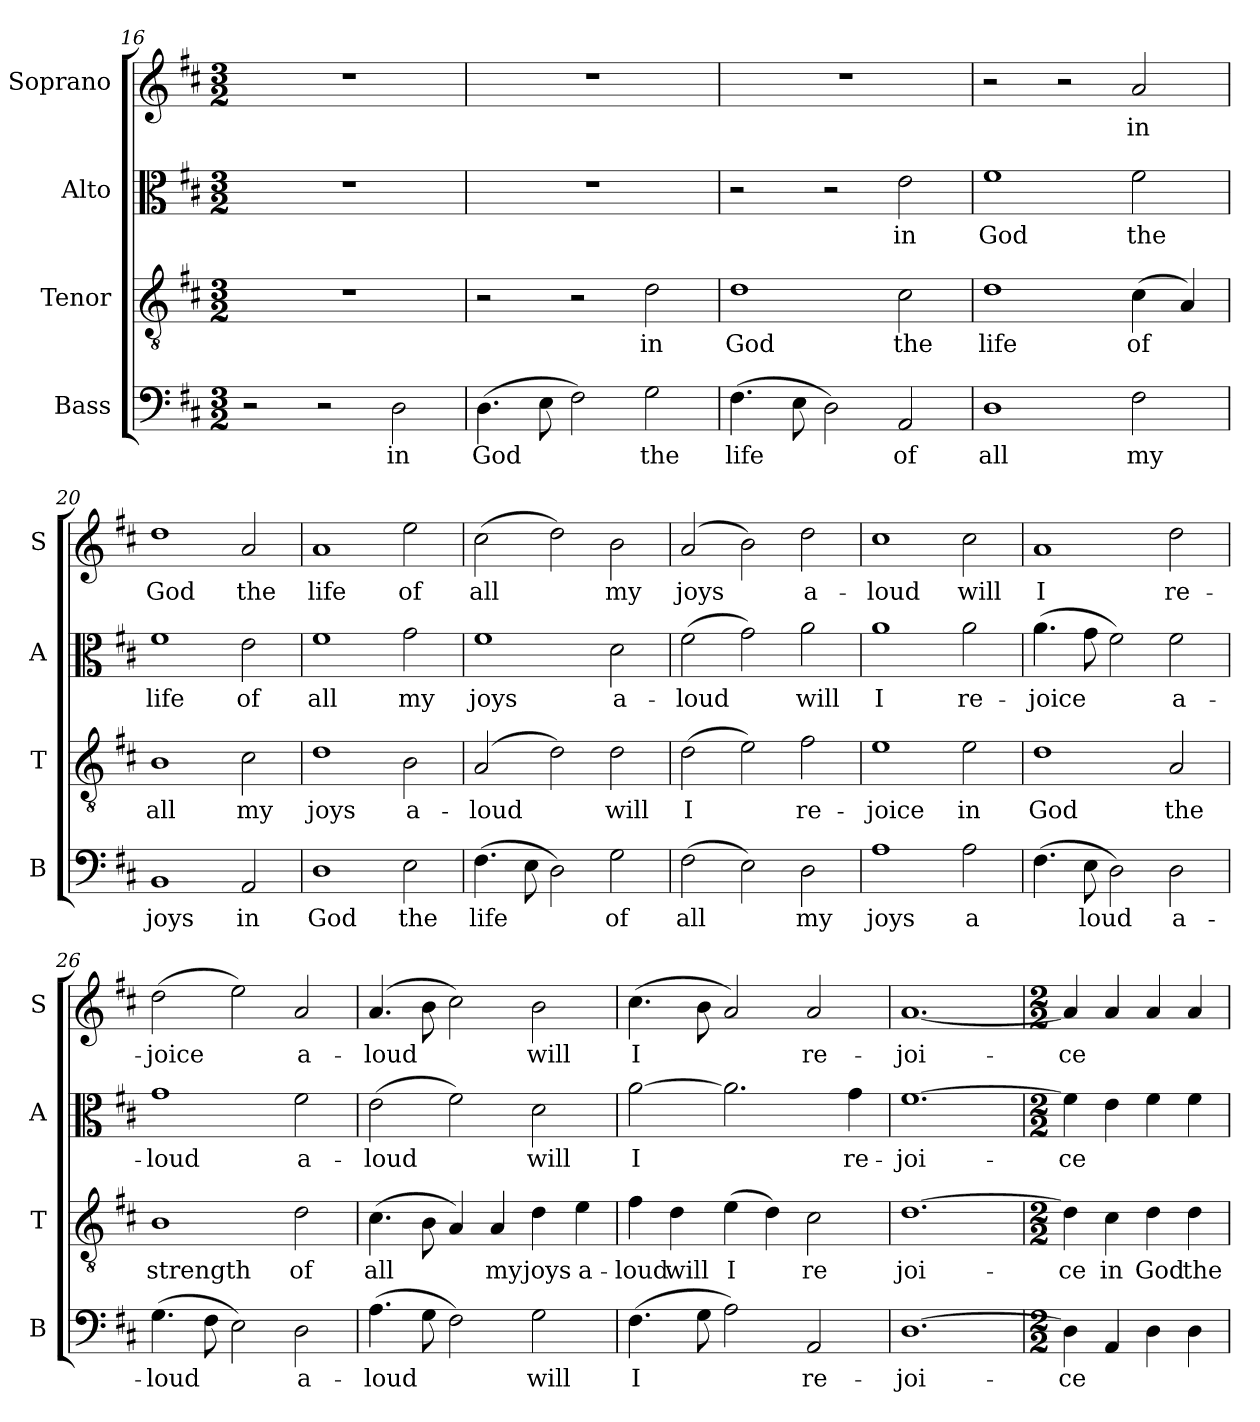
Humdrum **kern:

**kern	**text	**kern	**text	**kern	**text	**kern	**text
*part4	*part4	*part3	*part3	*part2	*part2	*part1	*part1
*staff4	*staff4	*staff3	*staff3	*staff2	*staff2	*staff1	*staff1
*I"Bass	*	*I"Tenor	*	*I"Alto	*	*I"Soprano	*
*I'B	*	*I'T	*	*I'A	*	*I'S	*
*clefF4	*	*clefGv2	*	*clefC3	*	*clefG2	*
*k[f#c#]	*	*k[f#c#]	*	*k[f#c#]	*	*k[f#c#]	*
*D:	*	*D:	*	*D:	*	*D:	*
*M3/2	*	*M3/2	*	*M3/2	*	*M3/2	*
=16	=16	=16	=16	=16	=16	=16	=16
2r	.	1.r	.	1.r	.	1.r	.
2r	.	.	.	.	.	.	.
2D\	in	.	.	.	.	.	.
=17	=17	=17	=17	=17	=17	=17	=17
(4.D\	God	2r	.	1.r	.	1.r	.
8E\	.	.	.	.	.	.	.
2F#\)	.	2r	.	.	.	.	.
2G\	the	2d\	in	.	.	.	.
=18	=18	=18	=18	=18	=18	=18	=18
(4.F#\	life	1d	God	2r	.	1.r	.
8E\	.	.	.	.	.	.	.
2D\)	.	.	.	2r	.	.	.
2AA/	of	2c#\	the	2e\	in	.	.
=19	=19	=19	=19	=19	=19	=19	=19
1D	all	1d	life	1f#	God	2r	.
.	.	.	.	.	.	2r	.
2F#\	my	(4c#\	of	2f#\	the	2a/	in
.	.	4A/)	.	.	.	.	.
=20	=20	=20	=20	=20	=20	=20	=20
1BB	joys	1B	all	1f#	life	1dd	God
2AA/	in	2c#\	my	2e\	of	2a/	the
!!LO:LB:g=z
=21	=21	=21	=21	=21	=21	=21	=21
1D	God	1d	joys	1f#	all	1a	life
2E\	the	2B\	a-	2g\	my	2ee\	of
=22	=22	=22	=22	=22	=22	=22	=22
(4.F#\	life	(2A/	-loud	1f#	joys	(2cc#\	all
8E\	.	.	.	.	.	.	.
2D\)	.	2d\)	.	.	.	2dd\)	.
2G\	of	2d\	will	2d\	a-	2b\	my
=23	=23	=23	=23	=23	=23	=23	=23
(2F#\	all	(2d\	I	(2f#\	-loud	(2a/	joys
2E\)	.	2e\)	.	2g\)	.	2b\)	.
2D\	my	2f#\	re-	2a\	will	2dd\	a-
=24	=24	=24	=24	=24	=24	=24	=24
1A	joys	1e	-joice	1a	I	1cc#	-loud
2A\	a	2e\	in	2a\	re-	2cc#\	will
=25	=25	=25	=25	=25	=25	=25	=25
(4.F#\	.	1d	God	(4.a\	-joice	1a	I
8E\	loud	.	.	8g\	.	.	.
2D\)	.	.	.	2f#\)	.	.	.
2D\	a-	2A/	the	2f#\	a-	2dd\	re-
=26	=26	=26	=26	=26	=26	=26	=26
(4.G\	-loud	1B	strength	1g	-loud	(2dd\	-joice
8F#\	.	.	.	.	.	.	.
2E\)	.	.	.	.	.	2ee\)	.
2D\	a-	2d\	of	2f#\	a-	2a/	a-
!!LO:PB:g=z
=27	=27	=27	=27	=27	=27	=27	=27
(4.A\	-loud	(4.c#\	all	(2e\	-loud	(4.a/	-loud
8G\	.	8B\	.	.	.	8b\	.
2F#\)	.	4A/)	.	2f#\)	.	2cc#\)	.
.	.	4A/	my	.	.	.	.
2G\	will	4d\	joys	2d\	will	2b\	will
.	.	4e\	a-	.	.	.	.
=28	=28	=28	=28	=28	=28	=28	=28
(4.F#\	I	4f#\	-loud	[2a\	I	(4.cc#\	I
.	.	4d\	will	.	.	.	.
8G\	.	.	.	.	.	8b\	.
2A\)	.	(4e\	I	2.a\]	.	2a/)	.
.	.	4d\)	.	.	.	.	.
2AA/	re-	2c#\	re	.	.	2a/	re-
.	.	.	.	4g\	re-	.	.
=29	=29	=29	=29	=29	=29	=29	=29
[1.D	-joi-	[1.d	joi-	[1.f#	-joi-	[1.a	-joi-
=30	=30	=30	=30	=30	=30	=30	=30
*M2/2	*	*M2/2	*	*M2/2	*	*M2/2	*
4D\]	-ce	4d\]	-ce	4f#\]	-ce	4a/]	-ce
4AA/	.	4c#\	in	4e\	.	4a/	.
4D\	.	4d\	God	4f#\	.	4a/	.
4D\	.	4d\	the	4f#\	.	4a/	.
=	=	=	=	=	=	=	=
*-	*-	*-	*-	*-	*-	*-	*-
